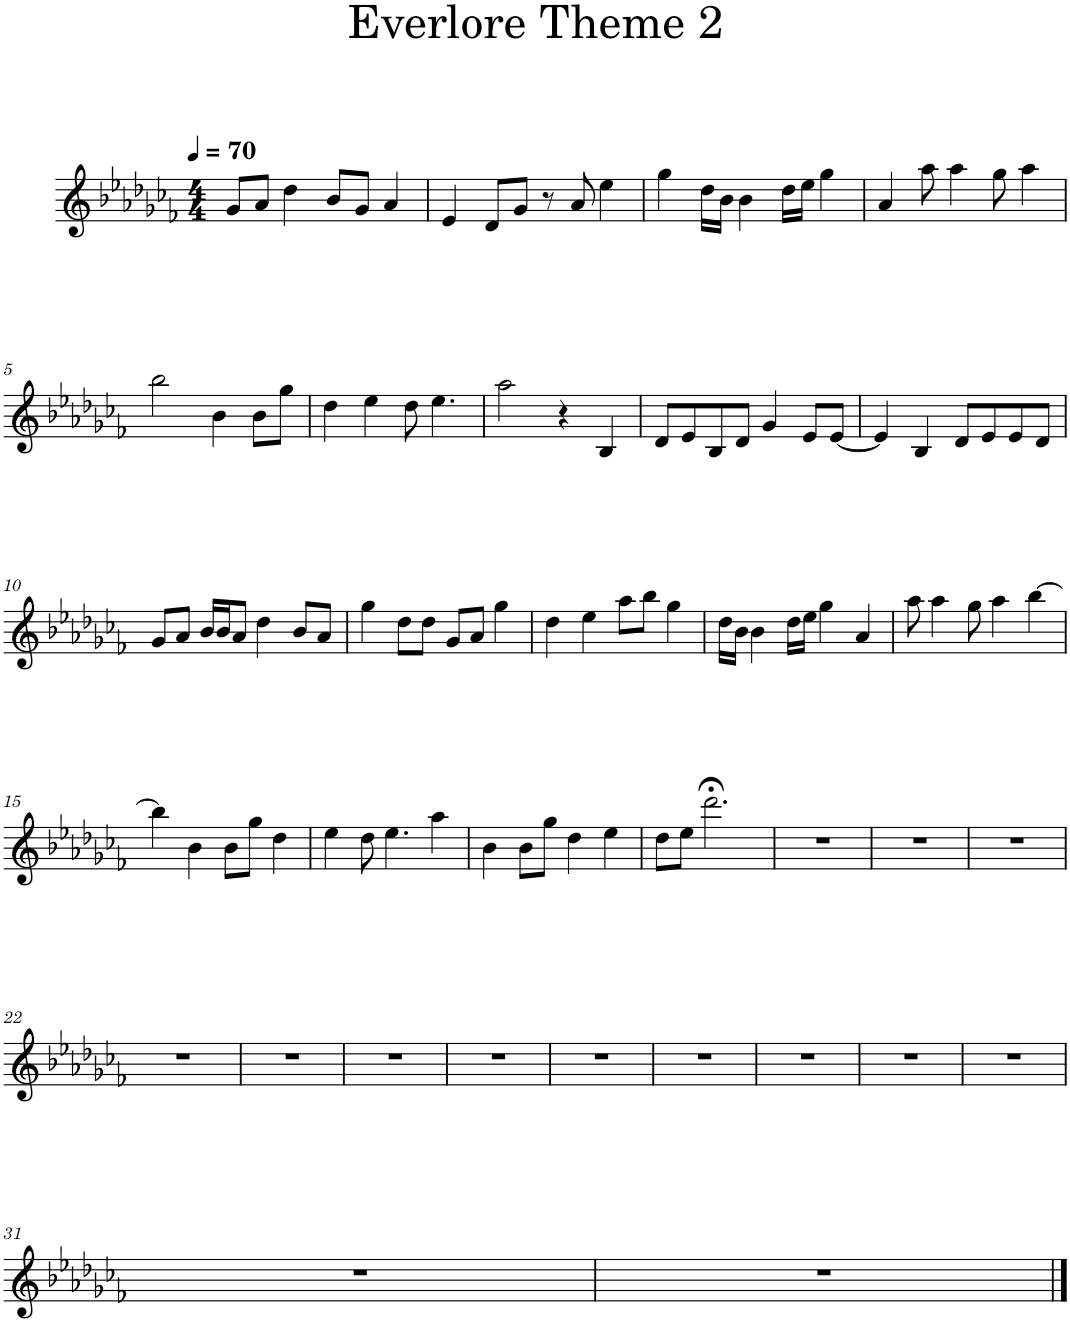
**kern
*part1
*staff1
*I"Piano
*I'Pno.
*clefG2
*k[b-e-a-d-g-c-f-]
*M4/4
*MM70
=1
8g-/L
8a-/J
4dd-\
8b-/L
8g-/J
4a-/
=2
4e-/
8d-/L
8g-/J
8r
8a-/
4ee-\
=3
4gg-\
16dd-\LL
16b-\JJ
4b-\
16dd-\LL
16ee-\JJ
4gg-\
=4
4a-/
8aa-\
4aa-\
8gg-\
4aa-\
!!LO:LB:g=z
=5
2bb-\
4b-\
8b-\L
8gg-\J
=6
4dd-\
4ee-\
8dd-\
4.ee-\
=7
2aa-\
4r
4B-/
=8
8d-/L
8e-/
8B-/
8d-/J
4g-/
8e-/L
[8e-/J
=9
4e-/]
4B-/
8d-/L
8e-/
8e-/
8d-/J
!!LO:LB:g=z
=10
8g-/L
8a-/J
16b-/LL
16b-/J
8a-/J
4dd-\
8b-/L
8a-/J
=11
4gg-\
8dd-\L
8dd-\J
8g-/L
8a-/J
4gg-\
=12
4dd-\
4ee-\
8aa-\L
8bb-\J
4gg-\
=13
16dd-\LL
16b-\JJ
4b-\
16dd-\LL
16ee-\JJ
4gg-\
4a-/
=14
8aa-\
4aa-\
8gg-\
4aa-\
[4bb-\
!!LO:LB:g=z
=15
4bb-\]
4b-\
8b-\L
8gg-\J
4dd-\
=16
4ee-\
8dd-\
4.ee-\
4aa-\
=17
4b-\
8b-\L
8gg-\J
4dd-\
4ee-\
=18
8dd-\L
8ee-\J
2.ddd-;<\
=19
1r
=20
1r
=21
1r
!!LO:LB:g=z
=22
1r
=23
1r
=24
1r
=25
1r
=26
1r
=27
1r
=28
1r
=29
1r
=30
1r
!!LO:LB:g=z
=31
1r
=32
1r
==
*-
